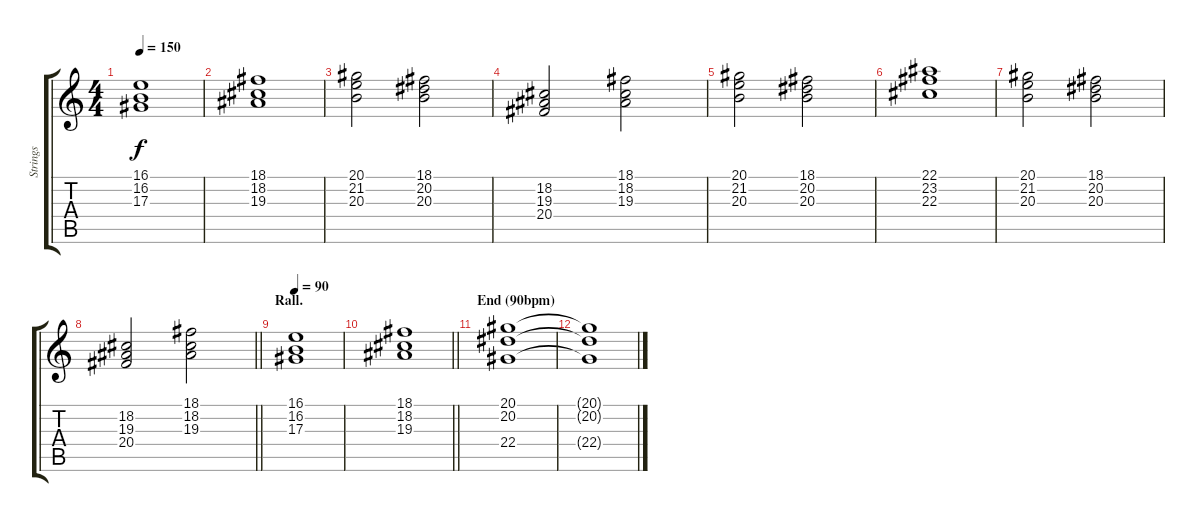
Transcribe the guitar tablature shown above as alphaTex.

\track ("Strings" "Strings") {instrument stringensemble1}
\staff {score tabs}
\tuning (C4 G3 Eb3 Bb2 F2 C2) {hide}
\ts (4 4)
\tempo 150
\clef g2
\ks c
(16.1 16.2 17.3).1{dy f} |
(18.1 18.2 19.3).1 |
(20.1 21.2 20.3).2 (18.1 20.2 20.3).2 |
(18.2 19.3 20.4).2 (18.1 18.2 19.3).2 |
(20.1 21.2 20.3).2 (18.1 20.2 20.3).2 |
(22.1 23.2 22.3).1 |
(20.1 21.2 20.3).2 (18.1 20.2 20.3).2 |
\barLineRight lightlight
(18.2 19.3 20.4).2 (18.1 18.2 19.3).2 |
\section ("" "Rall.")
\tempo 90
(16.1 16.2 17.3).1 |
\barLineRight lightlight
(18.1 18.2 19.3).1 |
\section ("" "End (90bpm)")
(20.1 20.2 22.4).1 |
(20.1{t} 20.2{t} 22.4{t}).1
